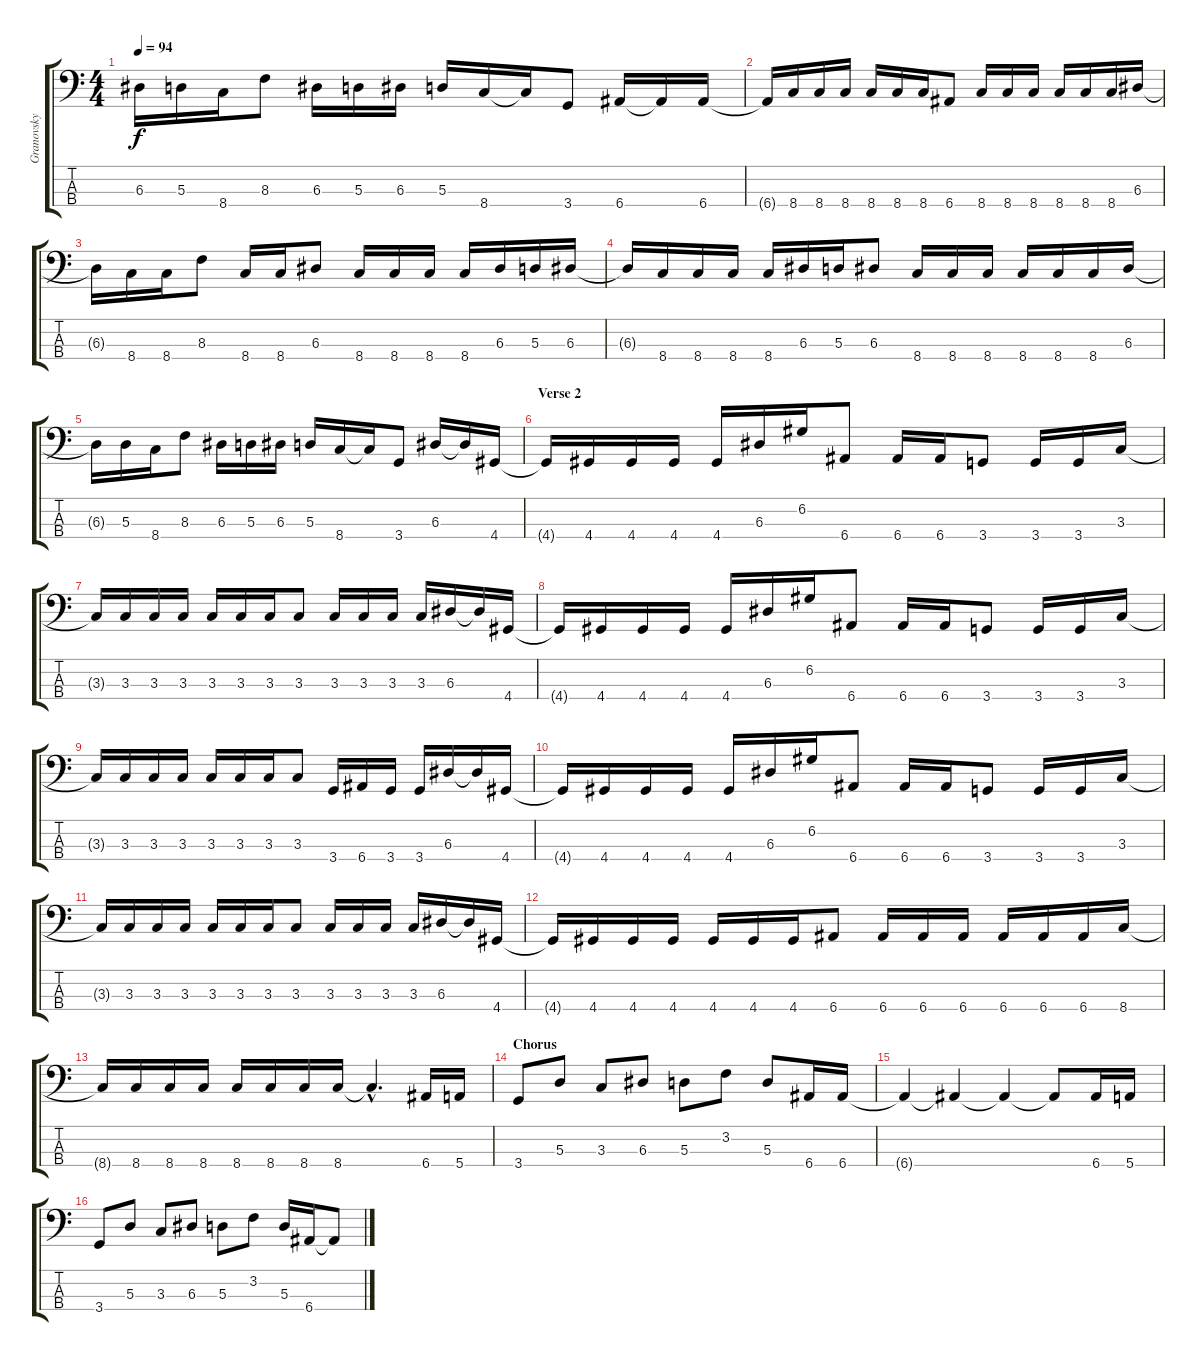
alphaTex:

\track ("Granovsky" "Granovsky") {instrument electricbassfinger}
\staff {score tabs}
\tuning (G2 D2 A1 E1) {hide}
\ts (4 4)
\tempo 94
\clef f4
\ks c
6.3{t}.16{dy f} 5.3.16 8.4.16 8.3.8 6.3.16 5.3.16 6.3.16 5.3.16 8.4.16 8.4{t}.16 3.4.8 6.4.16 6.4{t}.16 6.4.16 |
6.4{t}.16 8.4.16 8.4.16 8.4.16 8.4.16 8.4.16 8.4.16 6.4.8 8.4.16 8.4.16 8.4.16 8.4.16 8.4.16 8.4.16 6.3.16 |
6.3{t}.16 8.4.16 8.4.16 8.3.8 8.4.16 8.4.16 6.3.8 8.4.16 8.4.16 8.4.16 8.4.16 6.3.16 5.3.16 6.3.16 |
6.3{t}.16 8.4.16 8.4.16 8.4.16 8.4.16 6.3.16 5.3.16 6.3.8 8.4.16 8.4.16 8.4.16 8.4.16 8.4.16 8.4.16 6.3.16 |
6.3{t}.16 5.3.16 8.4.16 8.3.8 6.3.16 5.3.16 6.3.16 5.3.16 8.4.16 8.4{t}.16 3.4.8 6.3.16 6.3{t}.16 4.4.16 |
\section ("" "Verse 2")
4.4{t}.16 4.4.16 4.4.16 4.4.16 4.4.16 6.3.16 6.2.16 6.4.8 6.4.16 6.4.16 3.4.8 3.4.16 3.4.16 3.3.16 |
3.3{t}.16 3.3.16 3.3.16 3.3.16 3.3.16 3.3.16 3.3.16 3.3.8 3.3.16 3.3.16 3.3.16 3.3.16 6.3.16 6.3{t}.16 4.4.16 |
4.4{t}.16 4.4.16 4.4.16 4.4.16 4.4.16 6.3.16 6.2.16 6.4.8 6.4.16 6.4.16 3.4.8 3.4.16 3.4.16 3.3.16 |
3.3{t}.16 3.3.16 3.3.16 3.3.16 3.3.16 3.3.16 3.3.16 3.3.8 3.4.16 6.4.16 3.4.16 3.4.16 6.3.16 6.3{t}.16 4.4.16 |
4.4{t}.16 4.4.16 4.4.16 4.4.16 4.4.16 6.3.16 6.2.16 6.4.8 6.4.16 6.4.16 3.4.8 3.4.16 3.4.16 3.3.16 |
3.3{t}.16 3.3.16 3.3.16 3.3.16 3.3.16 3.3.16 3.3.16 3.3.8 3.3.16 3.3.16 3.3.16 3.3.16 6.3.16 6.3{t}.16 4.4.16 |
4.4{t}.16 4.4.16 4.4.16 4.4.16 4.4.16 4.4.16 4.4.16 6.4.8 6.4.16 6.4.16 6.4.16 6.4.16 6.4.16 6.4.16 8.4.16 |
8.4{t}.16 8.4.16 8.4.16 8.4.16 8.4.16 8.4.16 8.4.16 8.4.16 8.4{hac t}.4{d} 6.4.16 5.4.16 |
\section ("" "Chorus")
3.4.8 5.3.8 3.3.8 6.3.8 5.3.8 3.2.8 5.3.8 6.4.16 6.4.16 |
6.4{t}.4 6.4{t}.4 6.4{t}.4 6.4{t}.8 6.4.16 5.4.16 |
3.4.8 5.3.8 3.3.8 6.3.8 5.3.8 3.2.8 5.3.16 6.4.16 6.4{t}.8
